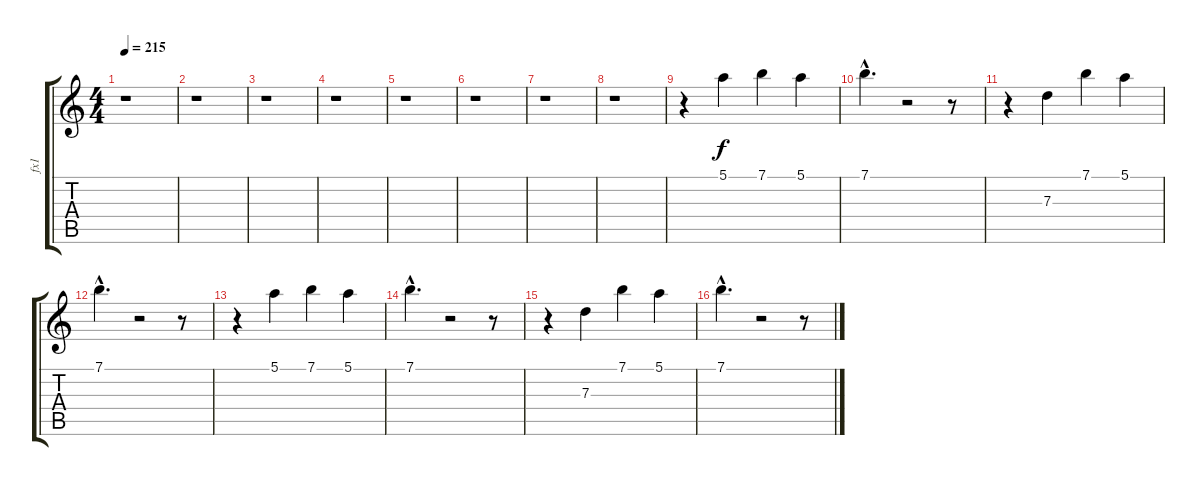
\track ("fx1" "fx1") {instrument electricguitarclean}
\staff {score tabs}
\tuning (E4 B3 G3 D3 A2 E2) {hide}
\ts (4 4)
\tempo 215
\clef g2
\ks c
r.1{dy f} |
r.1 |
r.1 |
r.1 |
r.1 |
r.1 |
r.1 |
r.1 |
r.4 5.1.4 7.1.4 5.1.4 |
7.1{hac}.4{d} r.2 r.8 |
r.4 7.3.4 7.1.4 5.1.4 |
7.1{hac}.4{d} r.2 r.8 |
r.4 5.1.4 7.1.4 5.1.4 |
7.1{hac}.4{d} r.2 r.8 |
r.4 7.3.4 7.1.4 5.1.4 |
7.1{hac}.4{d} r.2 r.8
